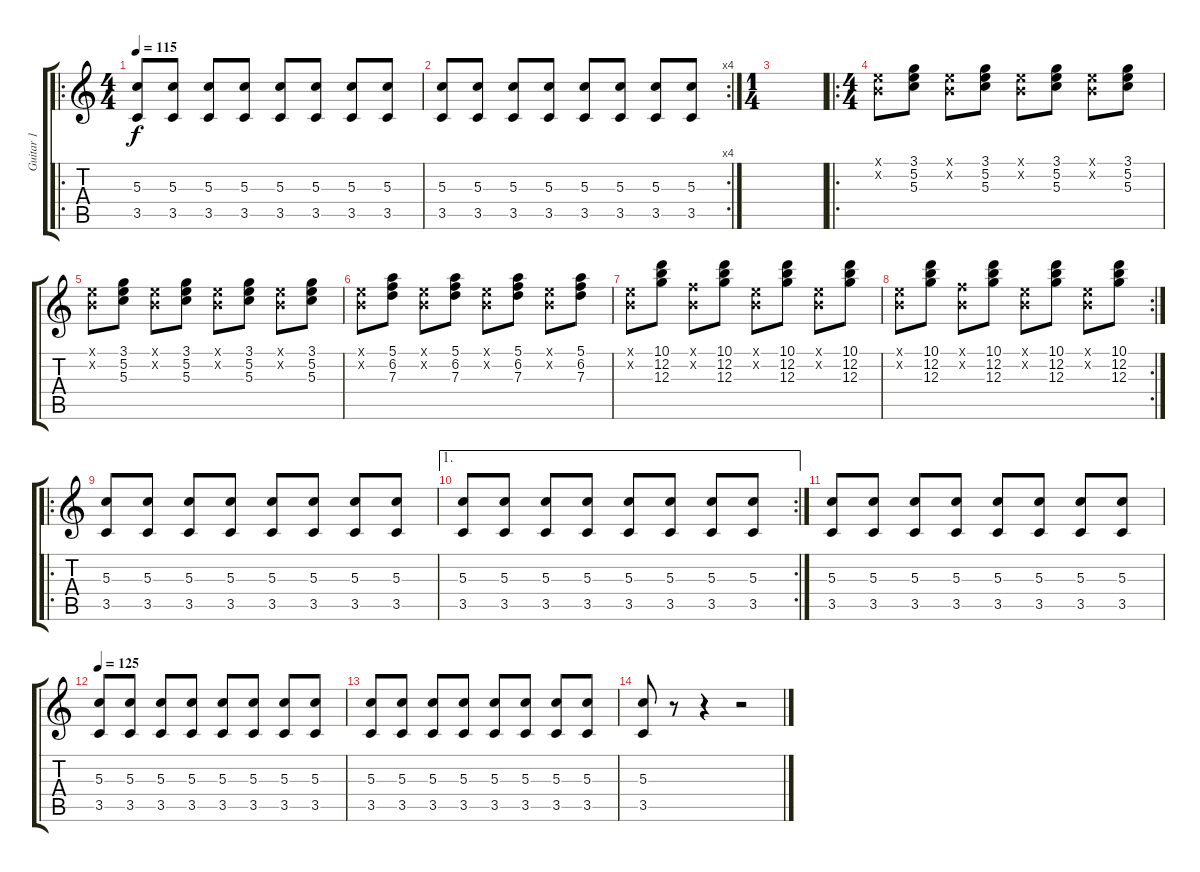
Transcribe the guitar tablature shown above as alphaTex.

\track ("Guitar 1" "Guitar 1") {instrument overdrivenguitar}
\staff {score tabs}
\tuning (E4 B3 G3 D3 A2 E2) {hide}
\ro
\ts (4 4)
\tempo 115
\clef g2
\ks c
(5.3 3.5).8{dy f} (5.3 3.5).8 (5.3 3.5).8 (5.3 3.5).8 (5.3 3.5).8 (5.3 3.5).8 (5.3 3.5).8 (5.3 3.5).8 |
\rc 4
(5.3 3.5).8 (5.3 3.5).8 (5.3 3.5).8 (5.3 3.5).8 (5.3 3.5).8 (5.3 3.5).8 (5.3 3.5).8 (5.3 3.5).8 |
\ts (1 4)
|
\ro
\ts (4 4)
(0.1{x} 0.2{x}).8 (3.1 5.2 5.3).8 (0.1{x} 0.2{x}).8 (3.1 5.2 5.3).8 (0.1{x} 0.2{x}).8 (3.1 5.2 5.3).8 (0.1{x} 0.2{x}).8 (3.1 5.2 5.3).8 |
(0.1{x} 0.2{x}).8 (3.1 5.2 5.3).8 (0.1{x} 0.2{x}).8 (3.1 5.2 5.3).8 (0.1{x} 0.2{x}).8 (3.1 5.2 5.3).8 (0.1{x} 0.2{x}).8 (3.1 5.2 5.3).8 |
(0.1{x} 0.2{x}).8 (5.1 6.2 7.3).8 (0.1{x} 0.2{x}).8 (5.1 6.2 7.3).8 (0.1{x} 0.2{x}).8 (5.1 6.2 7.3).8 (0.1{x} 0.2{x}).8 (5.1 6.2 7.3).8 |
(0.1{x} 0.2{x}).8 (10.1 12.2 12.3).8 (1.1{x} 0.2{x}).8 (10.1 12.2 12.3).8 (0.1{x} 0.2{x}).8 (10.1 12.2 12.3).8 (0.1{x} 0.2{x}).8 (10.1 12.2 12.3).8 |
\rc 2
(0.1{x} 0.2{x}).8 (10.1 12.2 12.3).8 (1.1{x} 0.2{x}).8 (10.1 12.2 12.3).8 (0.1{x} 0.2{x}).8 (10.1 12.2 12.3).8 (0.1{x} 0.2{x}).8 (10.1 12.2 12.3).8 |
\ro
(5.3 3.5).8 (5.3 3.5).8 (5.3 3.5).8 (5.3 3.5).8 (5.3 3.5).8 (5.3 3.5).8 (5.3 3.5).8 (5.3 3.5).8 |
\ae 1
\rc 2
(5.3 3.5).8 (5.3 3.5).8 (5.3 3.5).8 (5.3 3.5).8 (5.3 3.5).8 (5.3 3.5).8 (5.3 3.5).8 (5.3 3.5).8 |
(5.3 3.5).8 (5.3 3.5).8 (5.3 3.5).8 (5.3 3.5).8 (5.3 3.5).8 (5.3 3.5).8 (5.3 3.5).8 (5.3 3.5).8 |
\tempo 85
\tempo 125
(5.3 3.5).8 (5.3 3.5).8 (5.3 3.5).8 (5.3 3.5).8 (5.3 3.5).8 (5.3 3.5).8 (5.3 3.5).8 (5.3 3.5).8 |
(5.3 3.5).8 (5.3 3.5).8 (5.3 3.5).8 (5.3 3.5).8 (5.3 3.5).8 (5.3 3.5).8 (5.3 3.5).8 (5.3 3.5).8 |
(5.3 3.5).8 r.8 r.4 r.2
